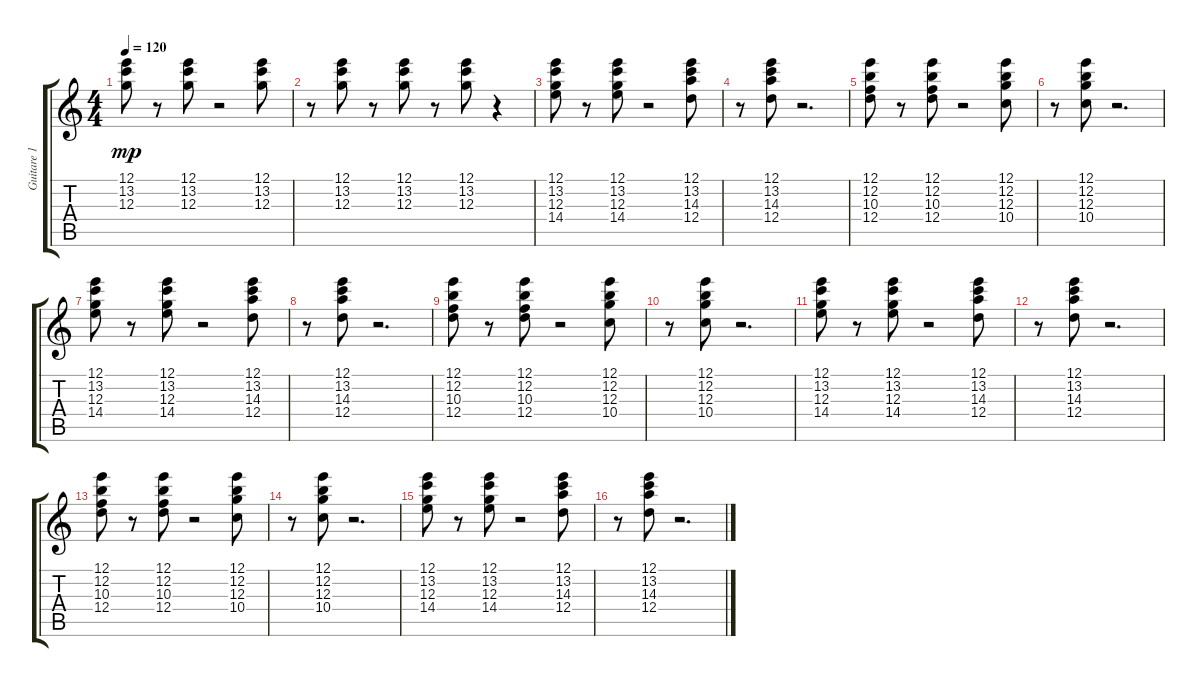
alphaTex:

\track ("Guitare 1" "Guitare 1") {instrument electricguitarclean}
\staff {score tabs}
\tuning (E4 B3 G3 D3 A2 E2) {hide}
\ts (4 4)
\tempo 120
\clef g2
\ks c
(12.1 13.2 12.3).8{dy mp instrument electricguitarclean} r.8 (12.1 13.2 12.3).8 r.2 (12.1 13.2 12.3).8 |
r.8 (12.1 13.2 12.3).8 r.8 (12.1 13.2 12.3).8 r.8 (12.1 13.2 12.3).8 r.4 |
(12.1 13.2 12.3 14.4).8 r.8 (12.1 13.2 12.3 14.4).8 r.2 (12.1 13.2 14.3 12.4).8 |
r.8 (12.1 13.2 14.3 12.4).8 r.2{d} |
(12.1 12.2 10.3 12.4).8 r.8 (12.1 12.2 10.3 12.4).8 r.2 (12.1 12.2 12.3 10.4).8 |
r.8 (12.1 12.2 12.3 10.4).8 r.2{d} |
(12.1 13.2 12.3 14.4).8 r.8 (12.1 13.2 12.3 14.4).8 r.2 (12.1 13.2 14.3 12.4).8 |
r.8 (12.1 13.2 14.3 12.4).8 r.2{d} |
(12.1 12.2 10.3 12.4).8 r.8 (12.1 12.2 10.3 12.4).8 r.2 (12.1 12.2 12.3 10.4).8 |
r.8 (12.1 12.2 12.3 10.4).8 r.2{d} |
(12.1 13.2 12.3 14.4).8 r.8 (12.1 13.2 12.3 14.4).8 r.2 (12.1 13.2 14.3 12.4).8 |
r.8 (12.1 13.2 14.3 12.4).8 r.2{d} |
(12.1 12.2 10.3 12.4).8 r.8 (12.1 12.2 10.3 12.4).8 r.2 (12.1 12.2 12.3 10.4).8 |
r.8 (12.1 12.2 12.3 10.4).8 r.2{d} |
(12.1 13.2 12.3 14.4).8 r.8 (12.1 13.2 12.3 14.4).8 r.2 (12.1 13.2 14.3 12.4).8 |
r.8 (12.1 13.2 14.3 12.4).8 r.2{d}
